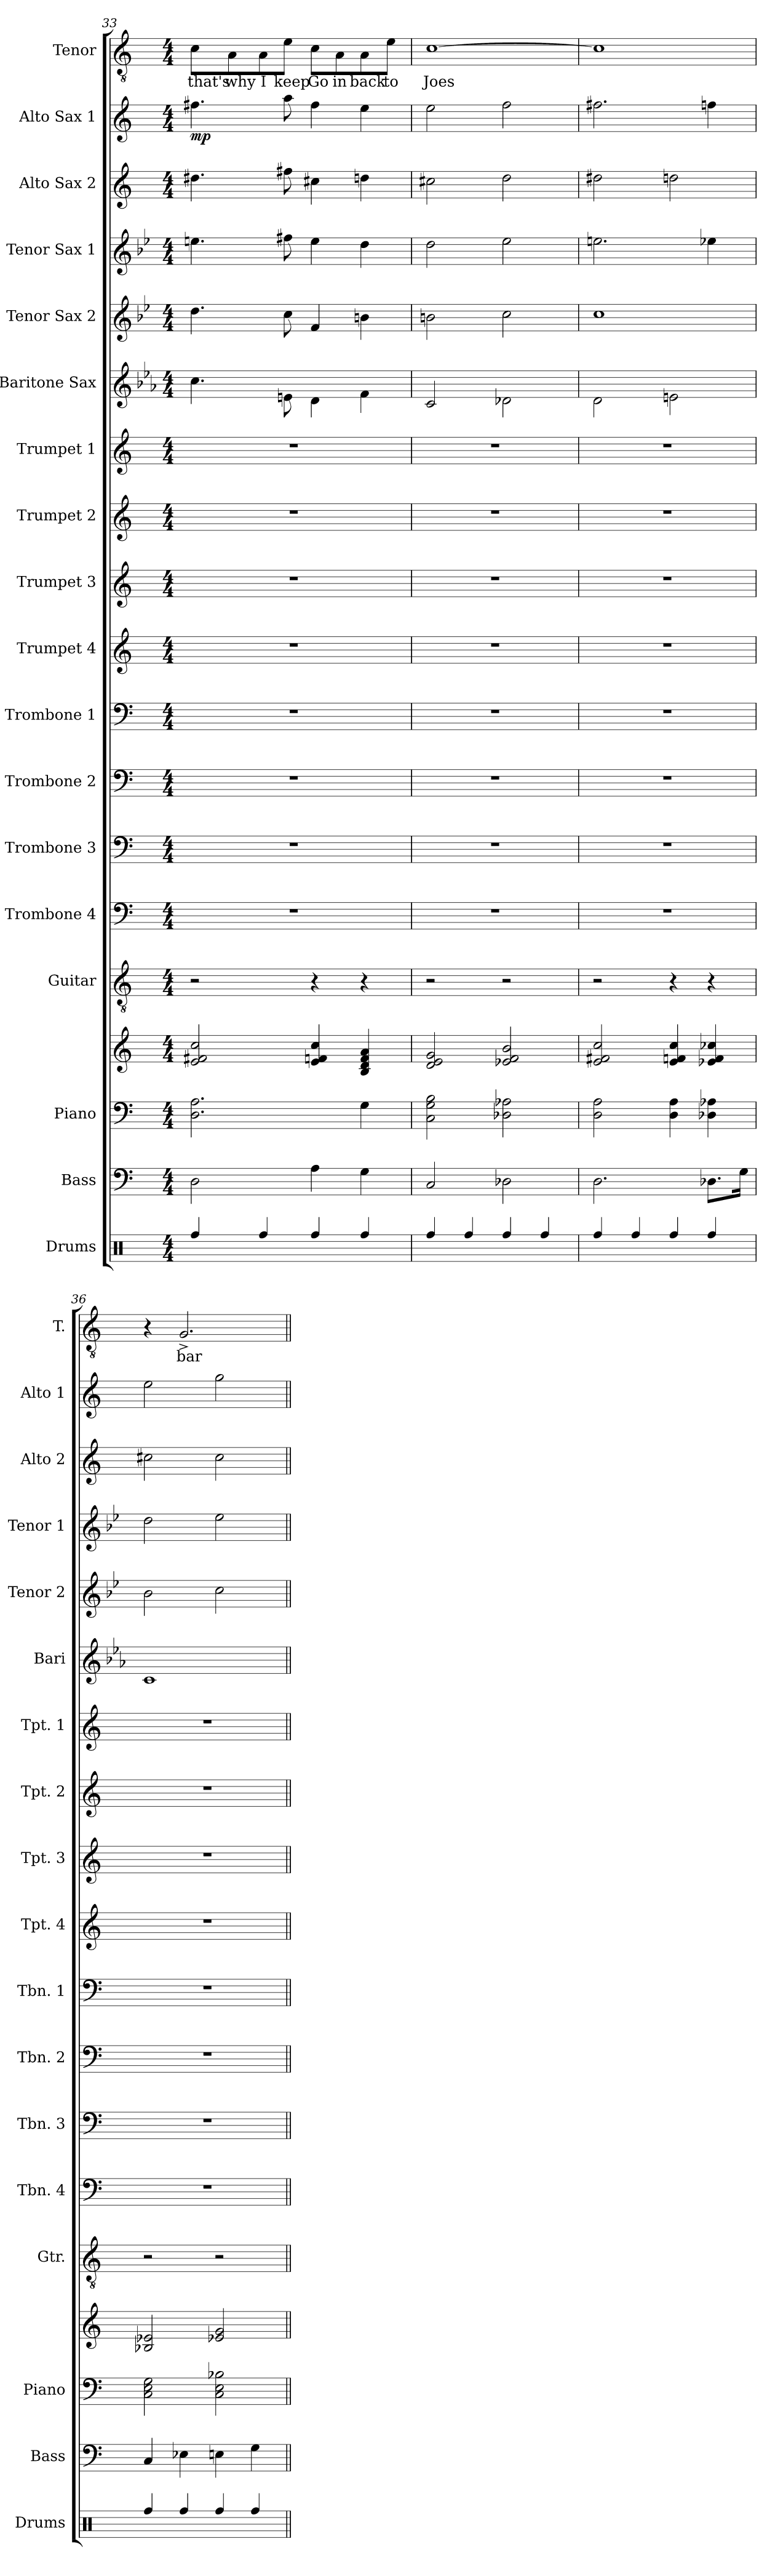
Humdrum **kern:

**kern	**kern	**kern	**kern	**kern	**kern	**kern	**kern	**kern	**kern	**kern	**kern	**kern	**kern	**kern	**kern	**kern	**kern	**dynam	**kern	**text
*part18	*part17	*part16	*part16	*part15	*part14	*part13	*part12	*part11	*part10	*part9	*part8	*part7	*part6	*part5	*part4	*part3	*part2	*part2	*part1	*part1
*staff19	*staff18	*staff17	*staff16	*staff15	*staff14	*staff13	*staff12	*staff11	*staff10	*staff9	*staff8	*staff7	*staff6	*staff5	*staff4	*staff3	*staff2	*staff2	*staff1	*staff1
*I"Drums	*I"Bass	*I"Piano	*	*I"Guitar	*I"Trombone 4	*I"Trombone 3	*I"Trombone 2	*I"Trombone 1	*I"Trumpet 4	*I"Trumpet 3	*I"Trumpet 2	*I"Trumpet 1	*I"Baritone Sax	*I"Tenor Sax 2	*I"Tenor Sax 1	*I"Alto Sax 2	*I"Alto Sax 1	*	*I"Tenor	*
*I'Drums	*I'Bass	*I'Piano	*	*I'Gtr.	*I'Tbn. 4	*I'Tbn. 3	*I'Tbn. 2	*I'Tbn. 1	*I'Tpt. 4	*I'Tpt. 3	*I'Tpt. 2	*I'Tpt. 1	*I'Bari	*I'Tenor 2	*I'Tenor 1	*I'Alto 2	*I'Alto 1	*	*I'T.	*
*clefX	*clefF4	*clefF4	*clefG2	*clefGv2	*clefF4	*clefF4	*clefF4	*clefF4	*clefG2	*clefG2	*clefG2	*clefG2	*clefG2	*clefG2	*clefG2	*clefG2	*clefG2	*	*clefGv2	*
*	*ITrd7c12	*	*	*	*	*	*	*	*ITrd1c2	*ITrd1c2	*ITrd1c2	*ITrd1c2	*ITrd12c21	*ITrd8c14	*ITrd8c14	*ITrd5c9	*ITrd5c9	*	*	*
*k[]	*k[]	*k[]	*k[]	*k[]	*k[]	*k[]	*k[]	*k[]	*k[b-e-]	*k[b-e-]	*k[b-e-]	*k[b-e-]	*k[b-e-a-]	*k[b-e-]	*k[b-e-]	*k[b-e-a-]	*k[b-e-a-]	*	*k[]	*
*M4/4	*M4/4	*M4/4	*M4/4	*M4/4	*M4/4	*M4/4	*M4/4	*M4/4	*M4/4	*M4/4	*M4/4	*M4/4	*M4/4	*M4/4	*M4/4	*M4/4	*M4/4	*	*M4/4	*
=33	=33	=33	=33	=33	=33	=33	=33	=33	=33	=33	=33	=33	=33	=33	=33	=33	=33	=33	=33	=33
!	!	!	!	!	!	!	!	!	!	!	!	!	!	!	!	!	!	!LO:DY:b	!	!LO:LY:b
4Rff/	2DD\	2.D\ 2.A\	2e/ 2f#X/ 2cc/	2r	1r	1r	1r	1r	1r	1r	1r	1r	4.c\	4.d\	4.en\	4.f#X\	4.an\	mp	8c\L	that's
!	!	!	!	!	!	!	!	!	!	!	!	!	!	!	!	!	!	!	!	!LO:LY:b
.	.	.	.	.	.	.	.	.	.	.	.	.	.	.	.	.	.	.	8A\	why
!	!	!	!	!	!	!	!	!	!	!	!	!	!	!	!	!	!	!	!	!LO:LY:b
4Rff/	.	.	.	.	.	.	.	.	.	.	.	.	.	.	.	.	.	.	8A\	I
!	!	!	!	!	!	!	!	!	!	!	!	!	!	!	!	!	!	!	!	!LO:LY:b
.	.	.	.	.	.	.	.	.	.	.	.	.	8En\	8c\	8f#X\	8an\	8cc\	.	8e\J	keep
!	!	!	!	!	!	!	!	!	!	!	!	!	!	!	!	!	!	!	!	!LO:LY:b
4Rff/	4AA\	.	4e/ 4fn/ 4cc/	4r	.	.	.	.	.	.	.	.	4D\	4F/	4e\	4en\	4a\	.	8c\L	Go
!	!	!	!	!	!	!	!	!	!	!	!	!	!	!	!	!	!	!	!	!LO:LY:b
.	.	.	.	.	.	.	.	.	.	.	.	.	.	.	.	.	.	.	8A\	in
!	!	!	!	!	!	!	!	!	!	!	!	!	!	!	!	!	!	!	!	!LO:LY:b
4Rff/	4GG\	4G\	4B/ 4d/ 4f/ 4a/	4r	.	.	.	.	.	.	.	.	4F\	4Bn\	4d\	4fn\	4g\	.	8A\	back
!	!	!	!	!	!	!	!	!	!	!	!	!	!	!	!	!	!	!	!	!LO:LY:b
.	.	.	.	.	.	.	.	.	.	.	.	.	.	.	.	.	.	.	8e\J	to
=34	=34	=34	=34	=34	=34	=34	=34	=34	=34	=34	=34	=34	=34	=34	=34	=34	=34	=34	=34	=34
!	!	!	!	!	!	!	!	!	!	!	!	!	!	!	!	!	!	!	!	!LO:LY:b
4Rff/	2CC/	2C\ 2G\ 2B\	2d/ 2e/ 2g/	2r	1r	1r	1r	1r	1r	1r	1r	1r	2C/	2Bn\	2d\	2en\	2g\	.	[1c	Joes
4Rff/	.	.	.	.	.	.	.	.	.	.	.	.	.	.	.	.	.	.	.	.
4Rff/	2DD-X\	2D-X\ 2A-X\	2e-X/ 2f/ 2b/	2r	.	.	.	.	.	.	.	.	2D-X\	2c\	2e-\	2f\	2a-\	.	.	.
4Rff/	.	.	.	.	.	.	.	.	.	.	.	.	.	.	.	.	.	.	.	.
=35	=35	=35	=35	=35	=35	=35	=35	=35	=35	=35	=35	=35	=35	=35	=35	=35	=35	=35	=35	=35
4Rff/	2.DD\	2D\ 2A\	2e/ 2f#X/ 2cc/	2r	1r	1r	1r	1r	1r	1r	1r	1r	2D\	1c	2.en\	2f#X\	2.an\	.	1c]	.
4Rff/	.	.	.	.	.	.	.	.	.	.	.	.	.	.	.	.	.	.	.	.
4Rff/	.	4D\ 4A\	4e/ 4fn/ 4cc/	4r	.	.	.	.	.	.	.	.	2En\	.	.	2fn\	.	.	.	.
4Rff/	8.DD-X\L	4D-X\ 4A-X\	4e-X/ 4f/ 4cc-X/	4r	.	.	.	.	.	.	.	.	.	.	4e-X\	.	4a-X\	.	.	.
.	16GG\Jk	.	.	.	.	.	.	.	.	.	.	.	.	.	.	.	.	.	.	.
=36	=36	=36	=36	=36	=36	=36	=36	=36	=36	=36	=36	=36	=36	=36	=36	=36	=36	=36	=36	=36
4Rff/	4CC/	2C\ 2E\ 2G\	2B-X/ 2e-X/	2r	1r	1r	1r	1r	1r	1r	1r	1r	1C	2B-\	2d\	2en\	2g\	.	4r	.
!	!	!	!	!	!	!	!	!	!	!	!	!	!	!	!	!	!	!	!	!LO:LY:b
4Rff/	4EE-X\	.	.	.	.	.	.	.	.	.	.	.	.	.	.	.	.	.	2.G^/	bar
4Rff/	4EEn\	2C\ 2E\ 2B-X\	2e-X/ 2g/	2r	.	.	.	.	.	.	.	.	.	2c\	2e-\	2e\	2b-\	.	.	.
4Rff/	4GG\	.	.	.	.	.	.	.	.	.	.	.	.	.	.	.	.	.	.	.
=||	=||	=||	=||	=||	=||	=||	=||	=||	=||	=||	=||	=||	=||	=||	=||	=||	=||	=||	=||	=||
*-	*-	*-	*-	*-	*-	*-	*-	*-	*-	*-	*-	*-	*-	*-	*-	*-	*-	*-	*-	*-
